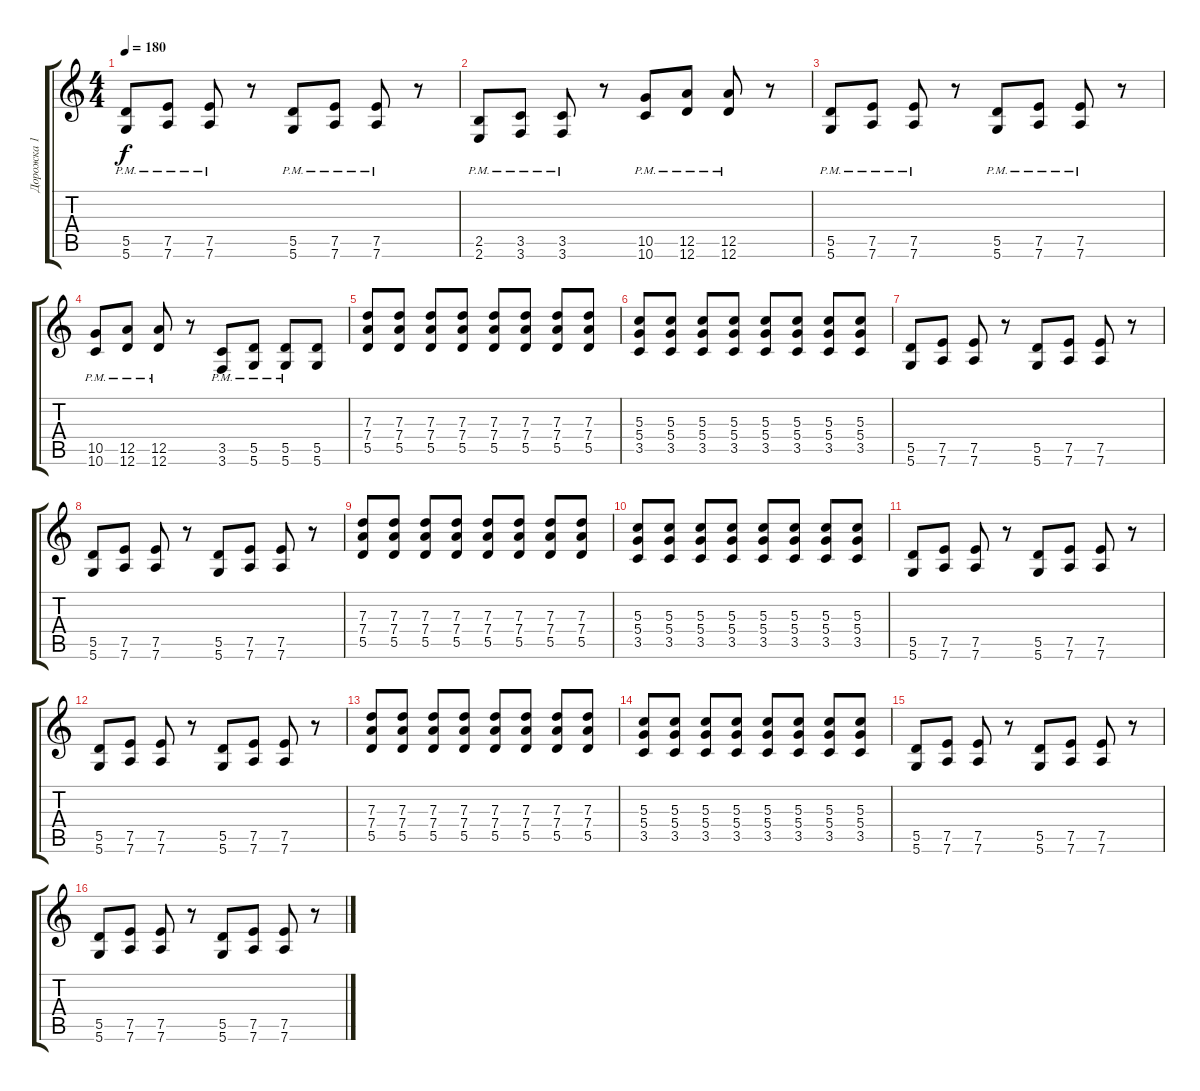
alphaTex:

\track ("Дорожка 1" "Дорожка 1") {instrument distortionguitar}
\staff {score tabs}
\tuning (E4 B3 G3 D3 A2 D2) {hide}
\ts (4 4)
\tempo 180
\clef g2
\ks c
(5.5{pm} 5.6{pm}).8{dy f} (7.5{pm} 7.6{pm}).8 (7.5{pm} 7.6{pm}).8 r.8 (5.5{pm} 5.6{pm}).8 (7.5{pm} 7.6{pm}).8 (7.5{pm} 7.6{pm}).8 r.8 |
(2.5{pm} 2.6{pm}).8 (3.5{pm} 3.6{pm}).8 (3.5{pm} 3.6{pm}).8 r.8 (10.5{pm} 10.6{pm}).8 (12.5{pm} 12.6{pm}).8 (12.5{pm} 12.6{pm}).8 r.8 |
(5.5{pm} 5.6{pm}).8 (7.5{pm} 7.6{pm}).8 (7.5{pm} 7.6{pm}).8 r.8 (5.5{pm} 5.6{pm}).8 (7.5{pm} 7.6{pm}).8 (7.5{pm} 7.6{pm}).8 r.8 |
(10.5{pm} 10.6{pm}).8 (12.5{pm} 12.6{pm}).8 (12.5{pm} 12.6{pm}).8 r.8 (3.5{pm} 3.6{pm}).8 (5.5{pm} 5.6{pm}).8 (5.5{pm} 5.6{pm}).8 (5.5 5.6).8 |
(7.3 7.4 5.5).8 (7.3 7.4 5.5).8 (7.3 7.4 5.5).8 (7.3 7.4 5.5).8 (7.3 7.4 5.5).8 (7.3 7.4 5.5).8 (7.3 7.4 5.5).8 (7.3 7.4 5.5).8 |
(5.3 5.4 3.5).8 (5.3 5.4 3.5).8 (5.3 5.4 3.5).8 (5.3 5.4 3.5).8 (5.3 5.4 3.5).8 (5.3 5.4 3.5).8 (5.3 5.4 3.5).8 (5.3 5.4 3.5).8 |
(5.5 5.6).8 (7.5 7.6).8 (7.5 7.6).8 r.8 (5.5 5.6).8 (7.5 7.6).8 (7.5 7.6).8 r.8 |
(5.5 5.6).8 (7.5 7.6).8 (7.5 7.6).8 r.8 (5.5 5.6).8 (7.5 7.6).8 (7.5 7.6).8 r.8 |
(7.3 7.4 5.5).8 (7.3 7.4 5.5).8 (7.3 7.4 5.5).8 (7.3 7.4 5.5).8 (7.3 7.4 5.5).8 (7.3 7.4 5.5).8 (7.3 7.4 5.5).8 (7.3 7.4 5.5).8 |
(5.3 5.4 3.5).8 (5.3 5.4 3.5).8 (5.3 5.4 3.5).8 (5.3 5.4 3.5).8 (5.3 5.4 3.5).8 (5.3 5.4 3.5).8 (5.3 5.4 3.5).8 (5.3 5.4 3.5).8 |
(5.5 5.6).8 (7.5 7.6).8 (7.5 7.6).8 r.8 (5.5 5.6).8 (7.5 7.6).8 (7.5 7.6).8 r.8 |
(5.5 5.6).8 (7.5 7.6).8 (7.5 7.6).8 r.8 (5.5 5.6).8 (7.5 7.6).8 (7.5 7.6).8 r.8 |
(7.3 7.4 5.5).8 (7.3 7.4 5.5).8 (7.3 7.4 5.5).8 (7.3 7.4 5.5).8 (7.3 7.4 5.5).8 (7.3 7.4 5.5).8 (7.3 7.4 5.5).8 (7.3 7.4 5.5).8 |
(5.3 5.4 3.5).8 (5.3 5.4 3.5).8 (5.3 5.4 3.5).8 (5.3 5.4 3.5).8 (5.3 5.4 3.5).8 (5.3 5.4 3.5).8 (5.3 5.4 3.5).8 (5.3 5.4 3.5).8 |
(5.5 5.6).8 (7.5 7.6).8 (7.5 7.6).8 r.8 (5.5 5.6).8 (7.5 7.6).8 (7.5 7.6).8 r.8 |
(5.5 5.6).8 (7.5 7.6).8 (7.5 7.6).8 r.8 (5.5 5.6).8 (7.5 7.6).8 (7.5 7.6).8 r.8
